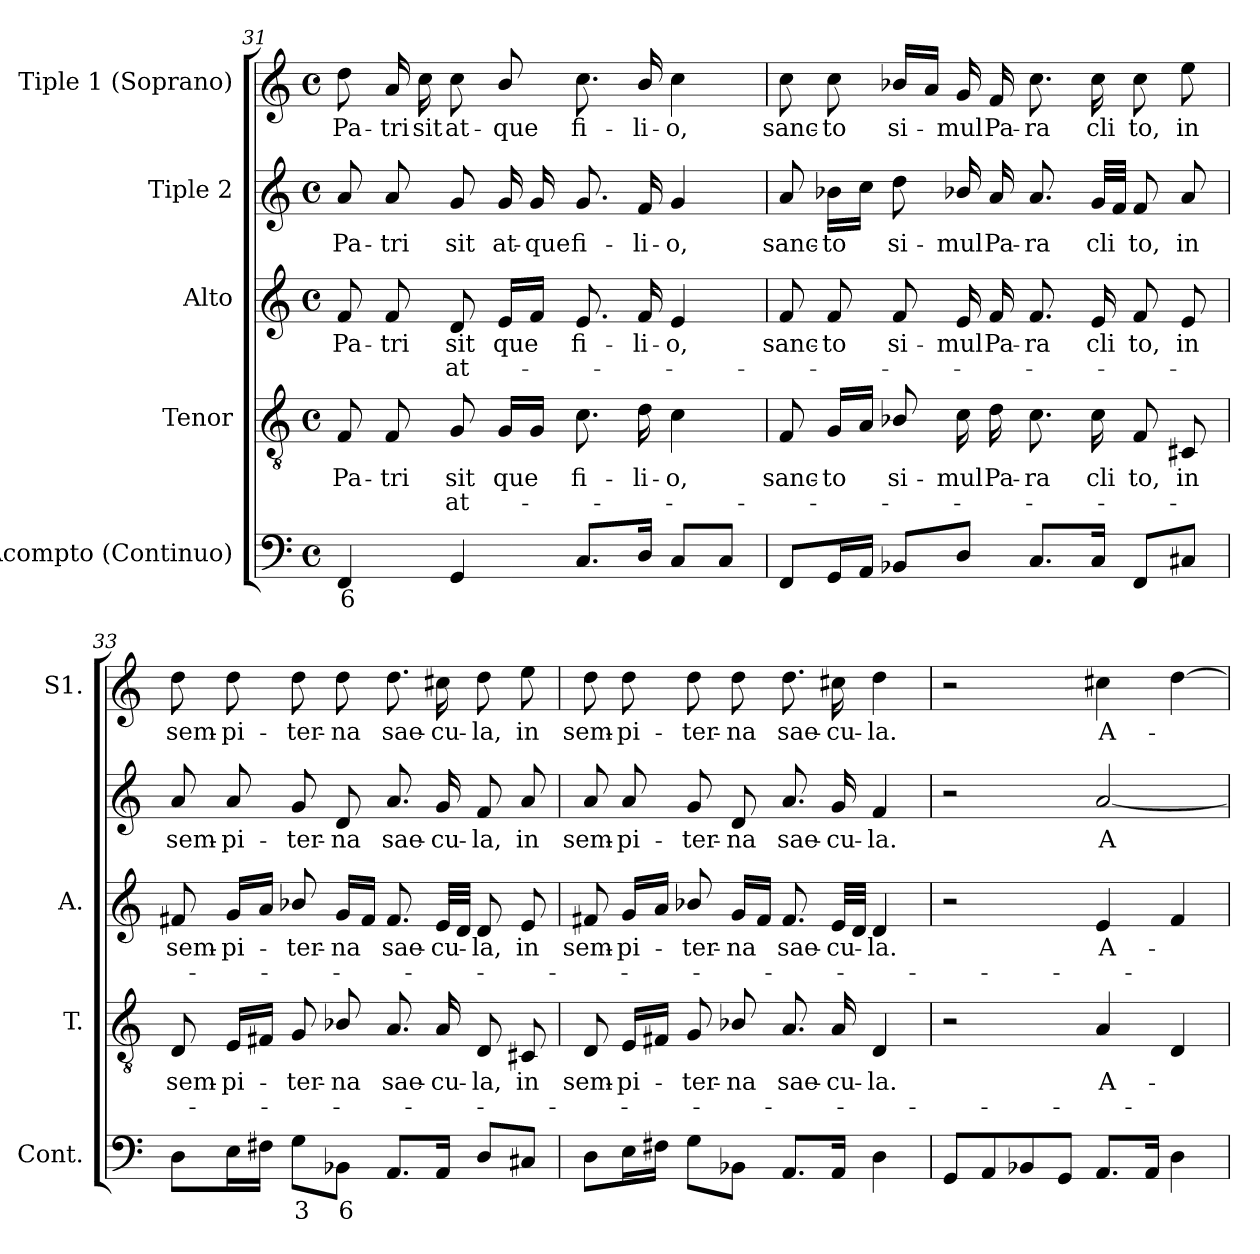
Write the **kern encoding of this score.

**kern	**text	**kern	**text	**text	**kern	**text	**text	**kern	**text	**kern	**text
*part5	*part5	*part4	*part4	*part4	*part3	*part3	*part3	*part2	*part2	*part1	*part1
*staff5	*staff5	*staff4	*staff4	*staff4	*staff3	*staff3	*staff3	*staff2	*staff2	*staff1	*staff1
*I"Acompto (Continuo)	*	*I"Tenor	*	*	*I"Alto	*	*	*I"Tiple  2	*	*I"Tiple 1 (Soprano)	*
*I'Cont.	*	*I'T.	*	*	*I'A.	*	*	*	*	*I'S1.	*
*clefF4	*	*clefGv2	*	*	*clefG2	*	*	*clefG2	*	*clefG2	*
*	*	*ITrd7c12	*	*	*	*	*	*	*	*	*
*k[]	*	*k[]	*	*	*k[]	*	*	*k[]	*	*k[]	*
*C:	*	*C:	*	*	*C:	*	*	*C:	*	*C:	*
*M4/4	*	*M4/4	*	*	*M4/4	*	*	*M4/4	*	*M4/4	*
*met(c)	*	*met(c)	*	*	*met(c)	*	*	*met(c)	*	*met(c)	*
=31	=31	=31	=31	=31	=31	=31	=31	=31	=31	=31	=31
!	!LO:LY:b:color=#000000	!	!	!	!	!	!	!	!	!	!
!	!	!	!LO:LY:b:color=#000000	!	!	!	!	!	!	!	!
!	!	!	!	!	!	!LO:LY:b:color=#000000	!	!	!	!	!
!	!	!	!	!	!	!	!	!	!LO:LY:b:color=#000000	!	!
!	!	!	!	!	!	!	!	!	!	!	!LO:LY:b:color=#000000
4FFi/	6	8FFi/	Pa-	.	8fi/	Pa-	.	8ai/	Pa-	8ddi\	Pa-
!	!	!	!LO:LY:b:color=#000000	!	!	!	!	!	!	!	!
!	!	!	!	!	!	!LO:LY:b:color=#000000	!	!	!	!	!
!	!	!	!	!	!	!	!	!	!LO:LY:b:color=#000000	!	!
!	!	!	!	!	!	!	!	!	!	!	!LO:LY:b:color=#000000
.	.	8FFi/	-tri	.	8fi/	-tri	.	8ai/	-tri	16ai/	-tri
!	!	!	!	!	!	!	!	!	!	!	!LO:LY:b:color=#000000
.	.	.	.	.	.	.	.	.	.	16cci\	sit
!	!	!	!LO:LY:b:color=#000000	!LO:LY:b:color=#000000	!	!	!	!	!	!	!
!	!	!	!	!	!	!LO:LY:b:color=#000000	!LO:LY:b:color=#000000	!	!	!	!
!	!	!	!	!	!	!	!	!	!LO:LY:b:color=#000000	!	!
!	!	!	!	!	!	!	!	!	!	!	!LO:LY:b:color=#000000
4GGi/	.	8GGi/	sit	at-	8di/	sit	at-	8gi/	sit	8cci\	at-
!	!	!	!LO:LY:b:color=#000000	!	!	!	!	!	!	!	!
!	!	!	!	!	!	!LO:LY:b:color=#000000	!	!	!	!	!
!	!	!	!	!	!	!	!	!	!LO:LY:b:color=#000000	!	!
!	!	!	!	!	!	!	!	!	!	!	!LO:LY:b:color=#000000
.	.	16GGi/LL	-que	.	16ei/LL	-que	.	16gi/	at-	8bi/	-que
!	!	!	!	!	!	!	!	!	!LO:LY:b:color=#000000	!	!
.	.	16GGi/JJ	.	.	16fi/JJ	.	.	16gi/	-que	.	.
!	!	!	!LO:LY:b:color=#000000	!	!	!	!	!	!	!	!
!	!	!	!	!	!	!LO:LY:b:color=#000000	!	!	!	!	!
!	!	!	!	!	!	!	!	!	!LO:LY:b:color=#000000	!	!
!	!	!	!	!	!	!	!	!	!	!	!LO:LY:b:color=#000000
8.Ci/L	.	8.Ci\	fi-	.	8.ei/	fi-	.	8.gi/	fi-	8.cci\	fi-
!	!	!	!LO:LY:b:color=#000000	!	!	!	!	!	!	!	!
!	!	!	!	!	!	!LO:LY:b:color=#000000	!	!	!	!	!
!	!	!	!	!	!	!	!	!	!LO:LY:b:color=#000000	!	!
!	!	!	!	!	!	!	!	!	!	!	!LO:LY:b:color=#000000
16Di/Jk	.	16Di\	-li-	.	16fi/	-li-	.	16fi/	-li-	16bi/	-li-
!	!	!	!LO:LY:b:color=#000000	!	!	!	!	!	!	!	!
!	!	!	!	!	!	!LO:LY:b:color=#000000	!	!	!	!	!
!	!	!	!	!	!	!	!	!	!LO:LY:b:color=#000000	!	!
!	!	!	!	!	!	!	!	!	!	!	!LO:LY:b:color=#000000
8Ci/L	.	4Ci\	-o,	.	4ei/	-o,	.	4gi/	-o,	4cci\	-o,
8Ci/J	.	.	.	.	.	.	.	.	.	.	.
=32	=32	=32	=32	=32	=32	=32	=32	=32	=32	=32	=32
!	!	!	!LO:LY:b:color=#000000	!	!	!	!	!	!	!	!
!	!	!	!	!	!	!LO:LY:b:color=#000000	!	!	!	!	!
!	!	!	!	!	!	!	!	!	!LO:LY:b:color=#000000	!	!
!	!	!	!	!	!	!	!	!	!	!	!LO:LY:b:color=#000000
8FFi/L	.	8FFi/	sanc-	.	8fi/	sanc-	.	8ai/	sanc-	8cci\	sanc-
!	!	!	!LO:LY:b:color=#000000	!	!	!	!	!	!	!	!
!	!	!	!	!	!	!LO:LY:b:color=#000000	!	!	!	!	!
!	!	!	!	!	!	!	!	!	!LO:LY:b:color=#000000	!	!
!	!	!	!	!	!	!	!	!	!	!	!LO:LY:b:color=#000000
16GGi/L	.	16GGi/LL	-to	.	8fi/	-to	.	16b-Xi\LL	-to	8cci\	-to
16AAi/JJ	.	16AAi/JJ	.	.	.	.	.	16cci\JJ	.	.	.
!	!	!	!LO:LY:b:color=#000000	!	!	!	!	!	!	!	!
!	!	!	!	!	!	!LO:LY:b:color=#000000	!	!	!	!	!
!	!	!	!	!	!	!	!	!	!LO:LY:b:color=#000000	!	!
!	!	!	!	!	!	!	!	!	!	!	!LO:LY:b:color=#000000
8BB-Xi/L	.	8BB-Xi/	si-	.	8fi/	si-	.	8ddi\	si-	16b-Xi/LL	si-
.	.	.	.	.	.	.	.	.	.	16ai/JJ	.
!	!	!	!LO:LY:b:color=#000000	!	!	!	!	!	!	!	!
!	!	!	!	!	!	!LO:LY:b:color=#000000	!	!	!	!	!
!	!	!	!	!	!	!	!	!	!LO:LY:b:color=#000000	!	!
!	!	!	!	!	!	!	!	!	!	!	!LO:LY:b:color=#000000
8Di/J	.	16Ci\	-mul	.	16ei/	-mul	.	16b-Xi/	-mul	16gi/	-mul
!	!	!	!LO:LY:b:color=#000000	!	!	!	!	!	!	!	!
!	!	!	!	!	!	!LO:LY:b:color=#000000	!	!	!	!	!
!	!	!	!	!	!	!	!	!	!LO:LY:b:color=#000000	!	!
!	!	!	!	!	!	!	!	!	!	!	!LO:LY:b:color=#000000
.	.	16Di\	Pa-	.	16fi/	Pa-	.	16ai/	Pa-	16fi/	Pa-
!	!	!	!LO:LY:b:color=#000000	!	!	!	!	!	!	!	!
!	!	!	!	!	!	!LO:LY:b:color=#000000	!	!	!	!	!
!	!	!	!	!	!	!	!	!	!LO:LY:b:color=#000000	!	!
!	!	!	!	!	!	!	!	!	!	!	!LO:LY:b:color=#000000
8.Ci/L	.	8.Ci\	-ra	.	8.fi/	-ra	.	8.ai/	-ra	8.cci\	-ra
!	!	!	!LO:LY:b:color=#000000	!	!	!	!	!	!	!	!
!	!	!	!	!	!	!LO:LY:b:color=#000000	!	!	!	!	!
!	!	!	!	!	!	!	!	!	!LO:LY:b:color=#000000	!	!
!	!	!	!	!	!	!	!	!	!	!	!LO:LY:b:color=#000000
16Ci/Jk	.	16Ci\	cli	.	16ei/	cli	.	32gi/LLL	cli	16cci\	cli
.	.	.	.	.	.	.	.	32fi/JJJ	.	.	.
!	!	!	!LO:LY:b:color=#000000	!	!	!	!	!	!	!	!
!	!	!	!	!	!	!LO:LY:b:color=#000000	!	!	!	!	!
!	!	!	!	!	!	!	!	!	!LO:LY:b:color=#000000	!	!
!	!	!	!	!	!	!	!	!	!	!	!LO:LY:b:color=#000000
8FFi/L	.	8FFi/	to,	.	8fi/	to,	.	8fi/	to,	8cci\	to,
!	!	!	!LO:LY:b:color=#000000	!	!	!	!	!	!	!	!
!	!	!	!	!	!	!LO:LY:b:color=#000000	!	!	!	!	!
!	!	!	!	!	!	!	!	!	!LO:LY:b:color=#000000	!	!
!	!	!	!	!	!	!	!	!	!	!	!LO:LY:b:color=#000000
8C#Xi/J	.	8CC#Xi/	in	.	8ei/	in	.	8ai/	in	8eei\	in
!!LO:LB:g=z
=33	=33	=33	=33	=33	=33	=33	=33	=33	=33	=33	=33
!	!	!	!LO:LY:b:color=#000000	!	!	!	!	!	!	!	!
!	!	!	!	!	!	!LO:LY:b:color=#000000	!	!	!	!	!
!	!	!	!	!	!	!	!	!	!LO:LY:b:color=#000000	!	!
!	!	!	!	!	!	!	!	!	!	!	!LO:LY:b:color=#000000
8Di\L	.	8DDi/	sem-	.	8f#Xi/	sem-	.	8ai/	sem-	8ddi\	sem-
!	!	!	!LO:LY:b:color=#000000	!	!	!	!	!	!	!	!
!	!	!	!	!	!	!LO:LY:b:color=#000000	!	!	!	!	!
!	!	!	!	!	!	!	!	!	!LO:LY:b:color=#000000	!	!
!	!	!	!	!	!	!	!	!	!	!	!LO:LY:b:color=#000000
16Ei\L	.	16EEi/LL	-pi-	.	16gi/LL	-pi-	.	8ai/	-pi-	8ddi\	-pi-
16F#Xi\JJ	.	16FF#Xi/JJ	.	.	16ai/JJ	.	.	.	.	.	.
!	!LO:LY:b:color=#000000	!	!	!	!	!	!	!	!	!	!
!	!	!	!LO:LY:b:color=#000000	!	!	!	!	!	!	!	!
!	!	!	!	!	!	!LO:LY:b:color=#000000	!	!	!	!	!
!	!	!	!	!	!	!	!	!	!LO:LY:b:color=#000000	!	!
!	!	!	!	!	!	!	!	!	!	!	!LO:LY:b:color=#000000
8Gi\L	3	8GGi/	-ter-	.	8b-Xi/	-ter-	.	8gi/	-ter-	8ddi\	-ter-
!	!LO:LY:b:color=#000000	!	!	!	!	!	!	!	!	!	!
!	!	!	!LO:LY:b:color=#000000	!	!	!	!	!	!	!	!
!	!	!	!	!	!	!LO:LY:b:color=#000000	!	!	!	!	!
!	!	!	!	!	!	!	!	!	!LO:LY:b:color=#000000	!	!
!	!	!	!	!	!	!	!	!	!	!	!LO:LY:b:color=#000000
8BB-Xi\J	6	8BB-Xi/	-na	.	16gi/LL	-na	.	8di/	-na	8ddi\	-na
.	.	.	.	.	16f#i/JJ	.	.	.	.	.	.
!	!	!	!LO:LY:b:color=#000000	!	!	!	!	!	!	!	!
!	!	!	!	!	!	!LO:LY:b:color=#000000	!	!	!	!	!
!	!	!	!	!	!	!	!	!	!LO:LY:b:color=#000000	!	!
!	!	!	!	!	!	!	!	!	!	!	!LO:LY:b:color=#000000
8.AAi/L	.	8.AAi/	sae-	.	8.f#i/	sae-	.	8.ai/	sae-	8.ddi\	sae-
!	!	!	!LO:LY:b:color=#000000	!	!	!	!	!	!	!	!
!	!	!	!	!	!	!LO:LY:b:color=#000000	!	!	!	!	!
!	!	!	!	!	!	!	!	!	!LO:LY:b:color=#000000	!	!
!	!	!	!	!	!	!	!	!	!	!	!LO:LY:b:color=#000000
16AAi/Jk	.	16AAi/	-cu-	.	32ei/LLL	-cu-	.	16gi/	-cu-	16cc#Xi\	-cu-
.	.	.	.	.	32di/JJJ	.	.	.	.	.	.
!	!	!	!LO:LY:b:color=#000000	!	!	!	!	!	!	!	!
!	!	!	!	!	!	!LO:LY:b:color=#000000	!	!	!	!	!
!	!	!	!	!	!	!	!	!	!LO:LY:b:color=#000000	!	!
!	!	!	!	!	!	!	!	!	!	!	!LO:LY:b:color=#000000
8Di/L	.	8DDi/	-la,	.	8di/	-la,	.	8fi/	-la,	8ddi\	-la,
!	!	!	!LO:LY:b:color=#000000	!	!	!	!	!	!	!	!
!	!	!	!	!	!	!LO:LY:b:color=#000000	!	!	!	!	!
!	!	!	!	!	!	!	!	!	!LO:LY:b:color=#000000	!	!
!	!	!	!	!	!	!	!	!	!	!	!LO:LY:b:color=#000000
8C#Xi/J	.	8CC#Xi/	in	.	8ei/	in	.	8ai/	in	8eei\	in
=34	=34	=34	=34	=34	=34	=34	=34	=34	=34	=34	=34
!	!	!	!LO:LY:b:color=#000000	!	!	!	!	!	!	!	!
!	!	!	!	!	!	!LO:LY:b:color=#000000	!	!	!	!	!
!	!	!	!	!	!	!	!	!	!LO:LY:b:color=#000000	!	!
!	!	!	!	!	!	!	!	!	!	!	!LO:LY:b:color=#000000
8Di\L	.	8DDi/	sem-	.	8f#Xi/	sem-	.	8ai/	sem-	8ddi\	sem-
!	!	!	!LO:LY:b:color=#000000	!	!	!	!	!	!	!	!
!	!	!	!	!	!	!LO:LY:b:color=#000000	!	!	!	!	!
!	!	!	!	!	!	!	!	!	!LO:LY:b:color=#000000	!	!
!	!	!	!	!	!	!	!	!	!	!	!LO:LY:b:color=#000000
16Ei\L	.	16EEi/LL	-pi-	.	16gi/LL	-pi-	.	8ai/	-pi-	8ddi\	-pi-
16F#Xi\JJ	.	16FF#Xi/JJ	.	.	16ai/JJ	.	.	.	.	.	.
!	!	!	!LO:LY:b:color=#000000	!	!	!	!	!	!	!	!
!	!	!	!	!	!	!LO:LY:b:color=#000000	!	!	!	!	!
!	!	!	!	!	!	!	!	!	!LO:LY:b:color=#000000	!	!
!	!	!	!	!	!	!	!	!	!	!	!LO:LY:b:color=#000000
8Gi\L	.	8GGi/	-ter-	.	8b-Xi/	-ter-	.	8gi/	-ter-	8ddi\	-ter-
!	!	!	!LO:LY:b:color=#000000	!	!	!	!	!	!	!	!
!	!	!	!	!	!	!LO:LY:b:color=#000000	!	!	!	!	!
!	!	!	!	!	!	!	!	!	!LO:LY:b:color=#000000	!	!
!	!	!	!	!	!	!	!	!	!	!	!LO:LY:b:color=#000000
8BB-Xi\J	.	8BB-Xi/	-na	.	16gi/LL	-na	.	8di/	-na	8ddi\	-na
.	.	.	.	.	16f#i/JJ	.	.	.	.	.	.
!	!	!	!LO:LY:b:color=#000000	!	!	!	!	!	!	!	!
!	!	!	!	!	!	!LO:LY:b:color=#000000	!	!	!	!	!
!	!	!	!	!	!	!	!	!	!LO:LY:b:color=#000000	!	!
!	!	!	!	!	!	!	!	!	!	!	!LO:LY:b:color=#000000
8.AAi/L	.	8.AAi/	sae-	.	8.f#i/	sae-	.	8.ai/	sae-	8.ddi\	sae-
!	!	!	!LO:LY:b:color=#000000	!	!	!	!	!	!	!	!
!	!	!	!	!	!	!LO:LY:b:color=#000000	!	!	!	!	!
!	!	!	!	!	!	!	!	!	!LO:LY:b:color=#000000	!	!
!	!	!	!	!	!	!	!	!	!	!	!LO:LY:b:color=#000000
16AAi/Jk	.	16AAi/	-cu-	.	32ei/LLL	-cu-	.	16gi/	-cu-	16cc#Xi\	-cu-
.	.	.	.	.	32di/JJJ	.	.	.	.	.	.
!	!	!	!LO:LY:b:color=#000000	!	!	!	!	!	!	!	!
!	!	!	!	!	!	!LO:LY:b:color=#000000	!	!	!	!	!
!	!	!	!	!	!	!	!	!	!LO:LY:b:color=#000000	!	!
!	!	!	!	!	!	!	!	!	!	!	!LO:LY:b:color=#000000
4Di\	.	4DDi/	-la.	.	4di/	-la.	.	4fi/	-la.	4ddi\	-la.
=35	=35	=35	=35	=35	=35	=35	=35	=35	=35	=35	=35
8GGi/L	.	2r	.	.	2r	.	.	2r	.	2r	.
8AAi/	.	.	.	.	.	.	.	.	.	.	.
8BB-Xi/	.	.	.	.	.	.	.	.	.	.	.
8GGi/J	.	.	.	.	.	.	.	.	.	.	.
!	!	!	!LO:LY:b:color=#000000	!	!	!	!	!	!	!	!
!	!	!	!	!	!	!LO:LY:b:color=#000000	!	!	!	!	!
!	!	!	!	!	!	!	!	!	!LO:LY:b:color=#000000	!	!
!	!	!	!	!	!	!	!	!	!	!	!LO:LY:b:color=#000000
8.AAi/L	.	4AAi/	A-	.	4ei/	A-	.	[2ai/	A-	4cc#Xi\	A-
16AAi/Jk	.	.	.	.	.	.	.	.	.	.	.
4Di\	.	4DDi/	.	.	4fi/	.	.	.	.	[4ddi\	.
=	=	=	=	=	=	=	=	=	=	=	=
*-	*-	*-	*-	*-	*-	*-	*-	*-	*-	*-	*-
